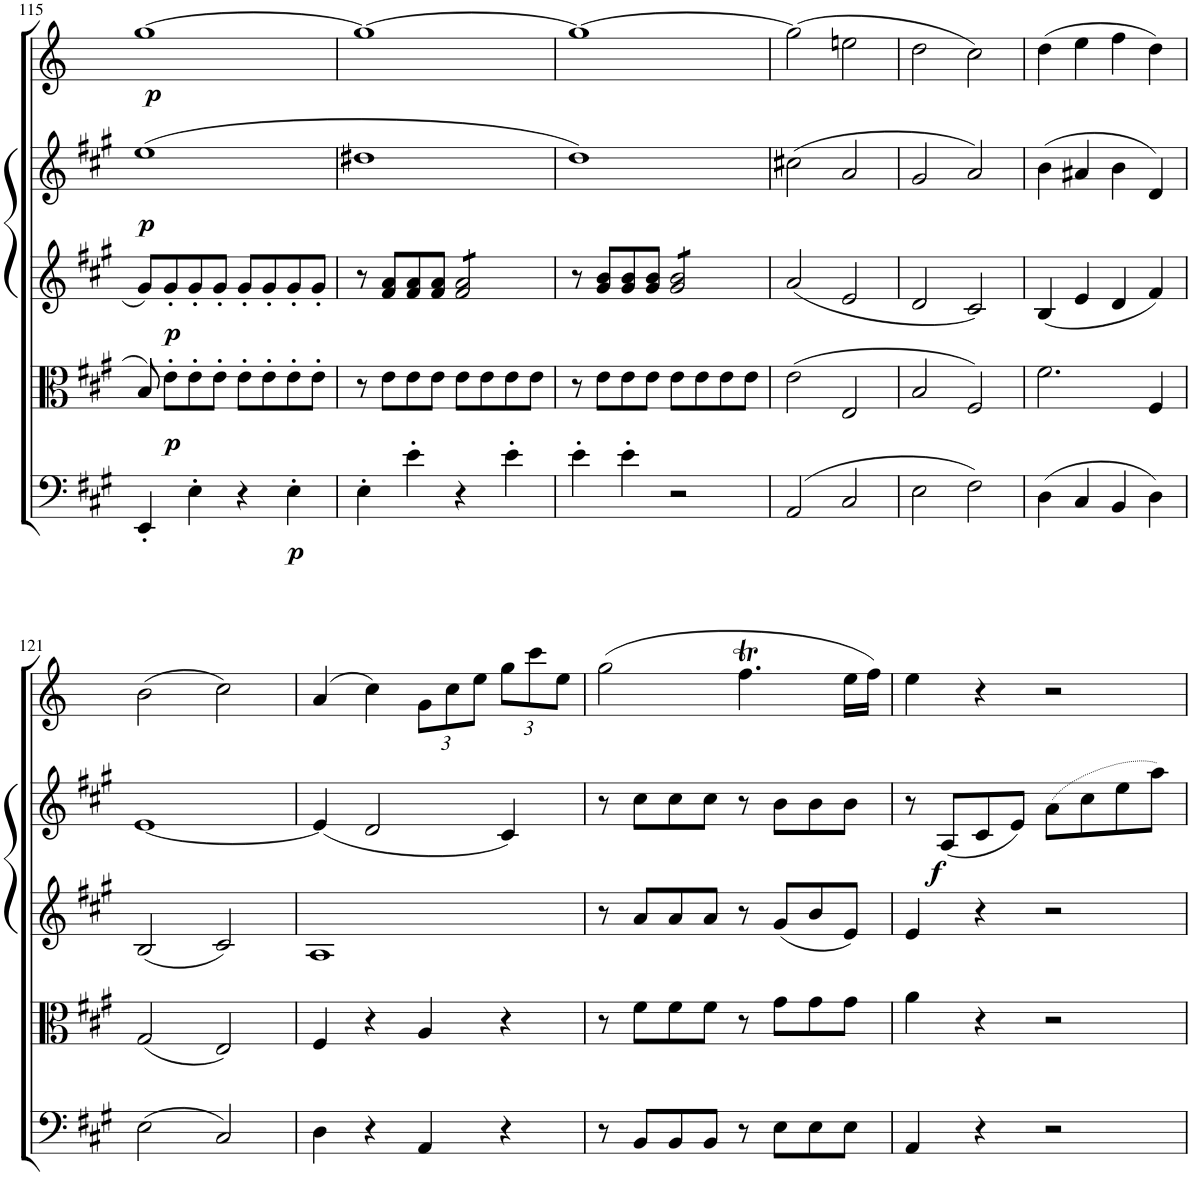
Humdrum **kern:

**kern	**dynam	**kern	**dynam	**kern	**dynam	**kern	**dynam	**kern	**dynam
*part5	*part5	*part4	*part4	*part3	*part3	*part2	*part2	*part1	*part1
*staff5	*staff5	*staff4	*staff4	*staff3	*staff3	*staff2	*staff2	*staff1	*staff1
*I"Violoncello	*	*I"Viola	*	*I"Violino II	*	*I"Violino I	*	*I"Clarinetto in La/A	*
*I'Vc	*	*I'Vla	*	*I'Vln	*	*I'Vln	*	*I'Cl	*
!!LO:PB:g=z
*clefF4	*	*clefC3	*	*clefG2	*	*clefG2	*	*clefG2	*
*	*	*	*	*	*	*	*	*Trd2c3	*
*k[f#c#g#]	*	*k[f#c#g#]	*	*k[f#c#g#]	*	*k[f#c#g#]	*	*k[]	*
*M4/4	*	*M4/4	*	*M4/4	*	*M4/4	*	*M4/4	*
*met(c)	*	*met(c)	*	*met(c)	*	*met(c)	*	*met(c)	*
=115	=115	=115	=115	=115	=115	=115	=115	=115	=115
!	!	!	!	!	!	!	!LO:DY:b	!	!LO:DY:b
4EE'/	.	8B/	.	8g#/L	.	(1ee	p	[1gg	p
!	!	!	!LO:DY:b	!	!LO:DY:b	!	!	!	!
.	.	8e'\L	p	8g#'/	p	.	.	.	.
4E'\	.	8e'\	.	8g#'/	.	.	.	.	.
.	.	8e'\J	.	8g#'/J	.	.	.	.	.
4r	.	8e'\L	.	8g#'/L	.	.	.	.	.
.	.	8e'\	.	8g#'/	.	.	.	.	.
!	!LO:DY:b	!	!	!	!	!	!	!	!
4E'\	p	8e'\	.	8g#'/	.	.	.	.	.
.	.	8e'\J	.	8g#'/J	.	.	.	.	.
=116	=116	=116	=116	=116	=116	=116	=116	=116	=116
4E'\	.	8r	.	8r	.	1dd#X	.	1gg_	.
.	.	8e\L	.	8f#/ 8a/L	.	.	.	.	.
4e'\	.	8e\	.	8f#/ 8a/	.	.	.	.	.
.	.	8e\J	.	8f#/ 8a/J	.	.	.	.	.
*	*	*	*	*tremolo	*	*	*	*	*
4r	.	8e\L	.	8f#/ 8a/L	.	.	.	.	.
.	.	8e\	.	8f#/ 8a/	.	.	.	.	.
4e'\	.	8e\	.	8f#/ 8a/	.	.	.	.	.
.	.	8e\J	.	8f#/ 8a/J	.	.	.	.	.
*	*	*	*	*Xtremolo	*	*	*	*	*
=117	=117	=117	=117	=117	=117	=117	=117	=117	=117
4e'\	.	8r	.	8r	.	1dd)	.	1gg_	.
.	.	8e\L	.	8g#/ 8b/L	.	.	.	.	.
4e'\	.	8e\	.	8g#/ 8b/	.	.	.	.	.
.	.	8e\J	.	8g#/ 8b/J	.	.	.	.	.
*	*	*	*	*tremolo	*	*	*	*	*
2r	.	8e\L	.	8g#/ 8b/L	.	.	.	.	.
.	.	8e\	.	8g#/ 8b/	.	.	.	.	.
.	.	8e\	.	8g#/ 8b/	.	.	.	.	.
.	.	8e\J	.	8g#/ 8b/J	.	.	.	.	.
*	*	*	*	*Xtremolo	*	*	*	*	*
=118	=118	=118	=118	=118	=118	=118	=118	=118	=118
(2AA/	.	(2e\	.	(2a/	.	(2cc#X\	.	(2gg\]	.
2C#/	.	2E/	.	2e/	.	2a/	.	2een\	.
=119	=119	=119	=119	=119	=119	=119	=119	=119	=119
2E\	.	2B/	.	2d/	.	2g#/	.	2dd\	.
2F#\)	.	2F#/)	.	2c#/)	.	2a/)	.	2cc\)	.
=120	=120	=120	=120	=120	=120	=120	=120	=120	=120
(4D\	.	2.f#\	.	(4B/	.	(4b\	.	(4dd\	.
4C#/	.	.	.	4e/	.	4a#X/	.	4ee\	.
4BB/	.	.	.	4d/	.	4b\	.	4ff\	.
4D\)	.	4F#/	.	4f#/)	.	4d/)	.	4dd\)	.
!!LO:LB:g=z
=121	=121	=121	=121	=121	=121	=121	=121	=121	=121
(2E\	.	(2G#/	.	(2B/	.	[1e	.	(2b\	.
2C#/)	.	2E/)	.	2c#/)	.	.	.	2cc\)	.
=122	=122	=122	=122	=122	=122	=122	=122	=122	=122
4D\	.	4F#/	.	1A	.	(4e/]	.	(4a/	.
4r	.	4r	.	.	.	2d/	.	4cc\)	.
*	*	*	*	*	*	*	*	*Xbrackettup	*
4AA/	.	4A/	.	.	.	.	.	12g\L	.
.	.	.	.	.	.	.	.	12cc\	.
.	.	.	.	.	.	.	.	12ee\J	.
4r	.	4r	.	.	.	4c#/)	.	12gg\L	.
.	.	.	.	.	.	.	.	12ccc\	.
.	.	.	.	.	.	.	.	12ee\J	.
=123	=123	=123	=123	=123	=123	=123	=123	=123	=123
8r	.	8r	.	8r	.	8r	.	(2gg\	.
8BB/L	.	8f#\L	.	8a/L	.	8cc#\L	.	.	.
8BB/	.	8f#\	.	8a/	.	8cc#\	.	.	.
8BB/J	.	8f#\J	.	8a/J	.	8cc#\J	.	.	.
8r	.	8r	.	8r	.	8r	.	4.ffT\	.
8E\L	.	8g#\L	.	(8g#/L	.	8b\L	.	.	.
8E\	.	8g#\	.	8b/	.	8b\	.	.	.
8E\J	.	8g#\J	.	8e/J)	.	8b\J	.	16ee\LL	.
.	.	.	.	.	.	.	.	16ff\JJ)	.
=124	=124	=124	=124	=124	=124	=124	=124	=124	=124
4AA/	.	4a\	.	4e/	.	8r	.	4ee\	.
!	!	!	!	!	!	!	!LO:DY:b	!	!
.	.	.	.	.	.	(8A/L	f	.	.
4r	.	4r	.	4r	.	8c#/	.	4r	.
.	.	.	.	.	.	8e/J)	.	.	.
2r	.	2r	.	2r	.	(8a\L	.	2r	.
.	.	.	.	.	.	8cc#\	.	.	.
.	.	.	.	.	.	8ee\	.	.	.
.	.	.	.	.	.	8aa\J)	.	.	.
=	=	=	=	=	=	=	=	=	=
*-	*-	*-	*-	*-	*-	*-	*-	*-	*-
